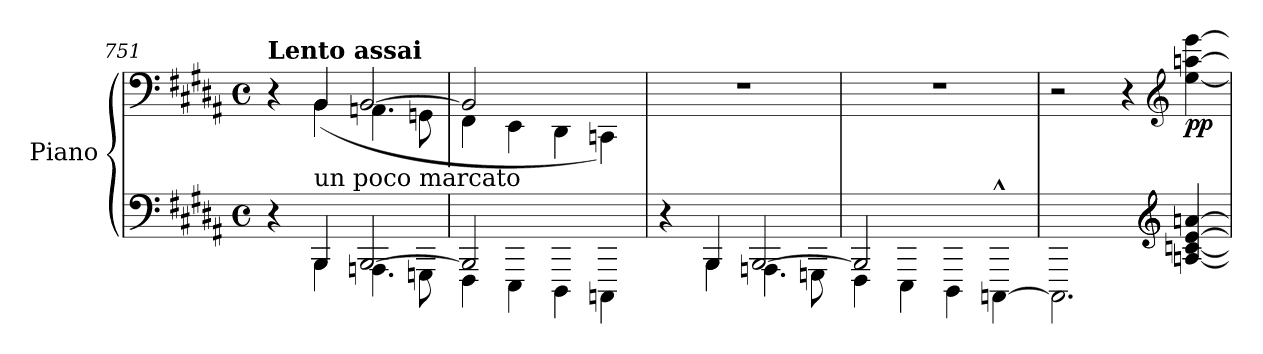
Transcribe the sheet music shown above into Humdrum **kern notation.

**kern	**kern	**dynam
*part1	*part1	*part1
*staff2	*staff1	*staff1/2
*I"Piano	*	*
*I'Pno	*	*
*clefF4	*clefF4	*
*k[f#c#g#d#a#]	*k[f#c#g#d#a#]	*
*M4/4	*M4/4	*
*met(c)	*met(c)	*
=751	=751	=751
*^	*^	*
!	!	!LO:TX:a:B:t=Lento assai	!	!
4r	4ryy	4r	4ryy	.
!	!	!LO:TX:b:t=un poco marcato	!	!
4BBB/	4BBB\	4BB/	(>4BB\	.
[2BBB/	4.AAAn\	[2BB/	4.AAn\	.
.	8GGGn\	.	8GGn\	.
=752	=752	=752	=752	=752
2BBB/]	4FFF#\	2BB/]	4FF#\	.
.	4EEE\	.	4EE\	.
2ryy	4DDD#\	2ryy	4DD#\	.
.	4CCCn\	.	4CCn\)	.
*	*	*v	*v	*
=753	=753	=753	=753
4r	4ryy	1r	.
4BBB/	4BBB\	.	.
[2BBB/	4.AAAn\	.	.
.	8GGGn\	.	.
=754	=754	=754	=754
2BBB/]	4FFF#\	1r	.
.	4EEE\	.	.
2ryy	4DDD#\	.	.
.	[4CCCn^^\	.	.
=755	=755	=755	=755
2.ryy	2.CCC\]	2r	.
.	.	4r	.
*clefG2	*	*clefG2	*
!	!	!	!LO:DY:b
[4An/ [4cn/ [4e/ [4an/	4ryy	[4ee\ [4aan\ [4eee\	pp
*v	*v	*	*
=	=	=
*-	*-	*-
